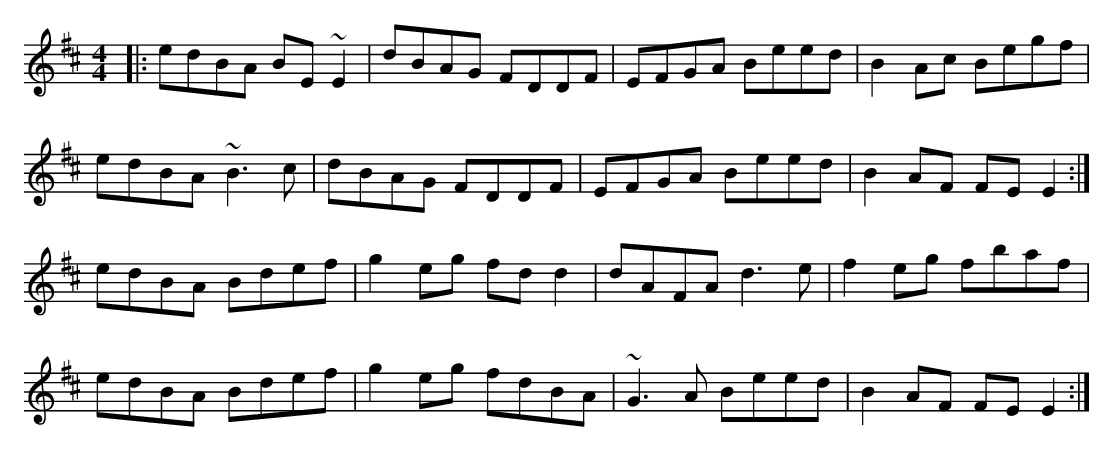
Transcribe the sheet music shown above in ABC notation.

X:1
M:4/4
K:Edor
|:edBA BE~E2|dBAG FDDF|EFGA Beed|B2Ac Begf|
edBA ~B3c|dBAG FDDF|EFGA Beed|B2AF FE E2:|
edBA Bdef|g2eg fdd2|dAFA d3e|f2eg fbaf|
edBA Bdef|g2eg fdBA|~G3A Beed|B2AF FE E2:|
